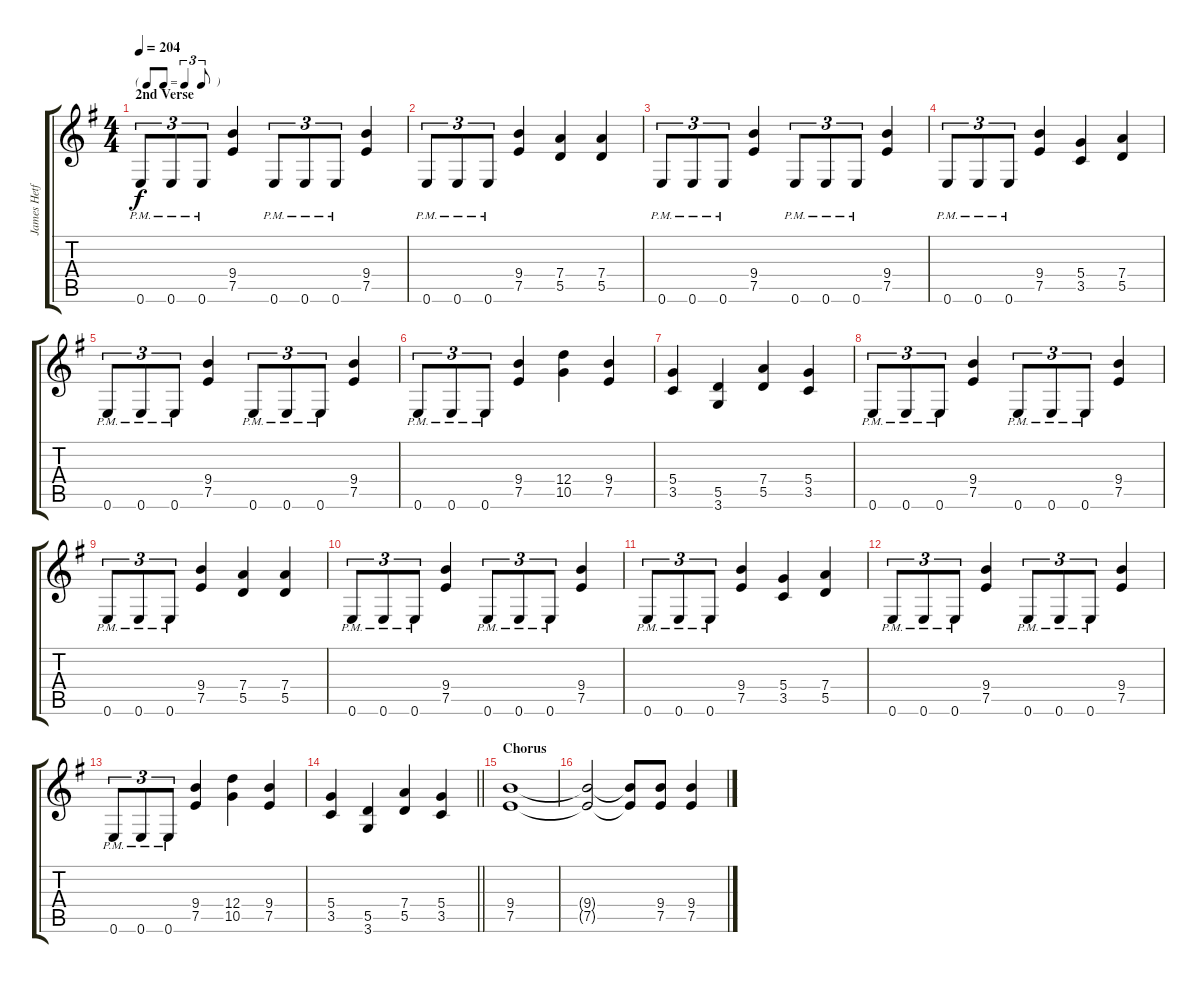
\track ("James Hetfield" "James Hetf") {instrument distortionguitar}
\staff {score tabs}
\tuning (E4 B3 G3 D3 A2 E2) {hide}
\ts (4 4)
\tf triplet8th
\section ("" "2nd Verse")
\tempo 204
\clef g2
\ks eminor
0.6{pm}.8{tu (3 2) dy f} 0.6{pm}.8{tu (3 2)} 0.6{pm}.8{tu (3 2)} (9.4 7.5).4 0.6{pm}.8{tu (3 2)} 0.6{pm}.8{tu (3 2)} 0.6{pm}.8{tu (3 2)} (9.4 7.5).4 |
0.6{pm}.8{tu (3 2)} 0.6{pm}.8{tu (3 2)} 0.6{pm}.8{tu (3 2)} (9.4 7.5).4 (7.4 5.5).4 (7.4 5.5).4 |
0.6{pm}.8{tu (3 2)} 0.6{pm}.8{tu (3 2)} 0.6{pm}.8{tu (3 2)} (9.4 7.5).4 0.6{pm}.8{tu (3 2)} 0.6{pm}.8{tu (3 2)} 0.6{pm}.8{tu (3 2)} (9.4 7.5).4 |
0.6{pm}.8{tu (3 2)} 0.6{pm}.8{tu (3 2)} 0.6{pm}.8{tu (3 2)} (9.4 7.5).4 (5.4 3.5).4 (7.4 5.5).4 |
0.6{pm}.8{tu (3 2)} 0.6{pm}.8{tu (3 2)} 0.6{pm}.8{tu (3 2)} (9.4 7.5).4 0.6{pm}.8{tu (3 2)} 0.6{pm}.8{tu (3 2)} 0.6{pm}.8{tu (3 2)} (9.4 7.5).4 |
0.6{pm}.8{tu (3 2)} 0.6{pm}.8{tu (3 2)} 0.6{pm}.8{tu (3 2)} (9.4 7.5).4 (12.4 10.5).4 (9.4 7.5).4 |
(5.4 3.5).4 (5.5 3.6).4 (7.4 5.5).4 (5.4 3.5).4 |
0.6{pm}.8{tu (3 2)} 0.6{pm}.8{tu (3 2)} 0.6{pm}.8{tu (3 2)} (9.4 7.5).4 0.6{pm}.8{tu (3 2)} 0.6{pm}.8{tu (3 2)} 0.6{pm}.8{tu (3 2)} (9.4 7.5).4 |
0.6{pm}.8{tu (3 2)} 0.6{pm}.8{tu (3 2)} 0.6{pm}.8{tu (3 2)} (9.4 7.5).4 (7.4 5.5).4 (7.4 5.5).4 |
0.6{pm}.8{tu (3 2)} 0.6{pm}.8{tu (3 2)} 0.6{pm}.8{tu (3 2)} (9.4 7.5).4 0.6{pm}.8{tu (3 2)} 0.6{pm}.8{tu (3 2)} 0.6{pm}.8{tu (3 2)} (9.4 7.5).4 |
0.6{pm}.8{tu (3 2)} 0.6{pm}.8{tu (3 2)} 0.6{pm}.8{tu (3 2)} (9.4 7.5).4 (5.4 3.5).4 (7.4 5.5).4 |
0.6{pm}.8{tu (3 2)} 0.6{pm}.8{tu (3 2)} 0.6{pm}.8{tu (3 2)} (9.4 7.5).4 0.6{pm}.8{tu (3 2)} 0.6{pm}.8{tu (3 2)} 0.6{pm}.8{tu (3 2)} (9.4 7.5).4 |
0.6{pm}.8{tu (3 2)} 0.6{pm}.8{tu (3 2)} 0.6{pm}.8{tu (3 2)} (9.4 7.5).4 (12.4 10.5).4 (9.4 7.5).4 |
\barLineRight lightlight
(5.4 3.5).4 (5.5 3.6).4 (7.4 5.5).4 (5.4 3.5).4 |
\section ("" "Chorus")
(9.4 7.5).1 |
(9.4{t} 7.5{t}).2 (9.4{t} 7.5{t}).8 (9.4 7.5).8 (9.4 7.5).4
